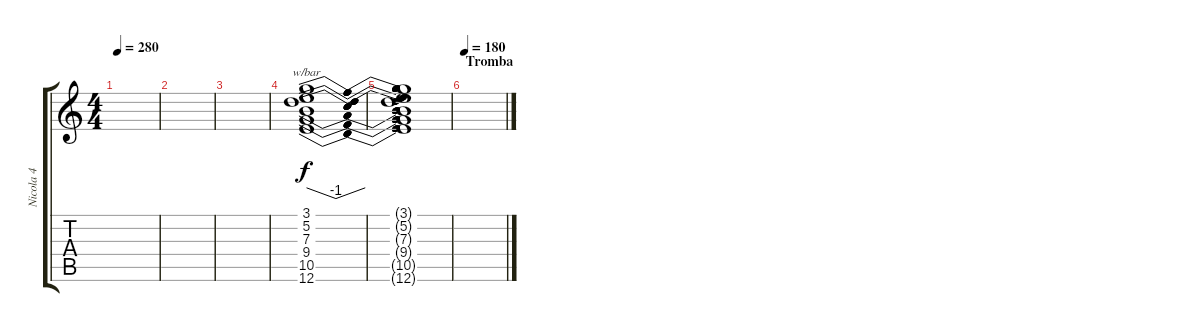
\track ("Nicola 4" "Nicola 4") {instrument distortionguitar}
\staff {score tabs}
\tuning (E4 B3 G3 D3 A2 E2) {hide}
\ts (4 4)
\tempo 280
\clef g2
\ks c
|
|
|
(3.1 5.2 7.3 9.4 10.5 12.6).1{tbe (dip default 0 0 30 -4 60 0) instrument distortionguitar} |
(3.1{t} 5.2{t} 7.3{t} 9.4{t} 10.5{t} 12.6{t}).1 |
\section ("" "Tromba")
\tempo 180
